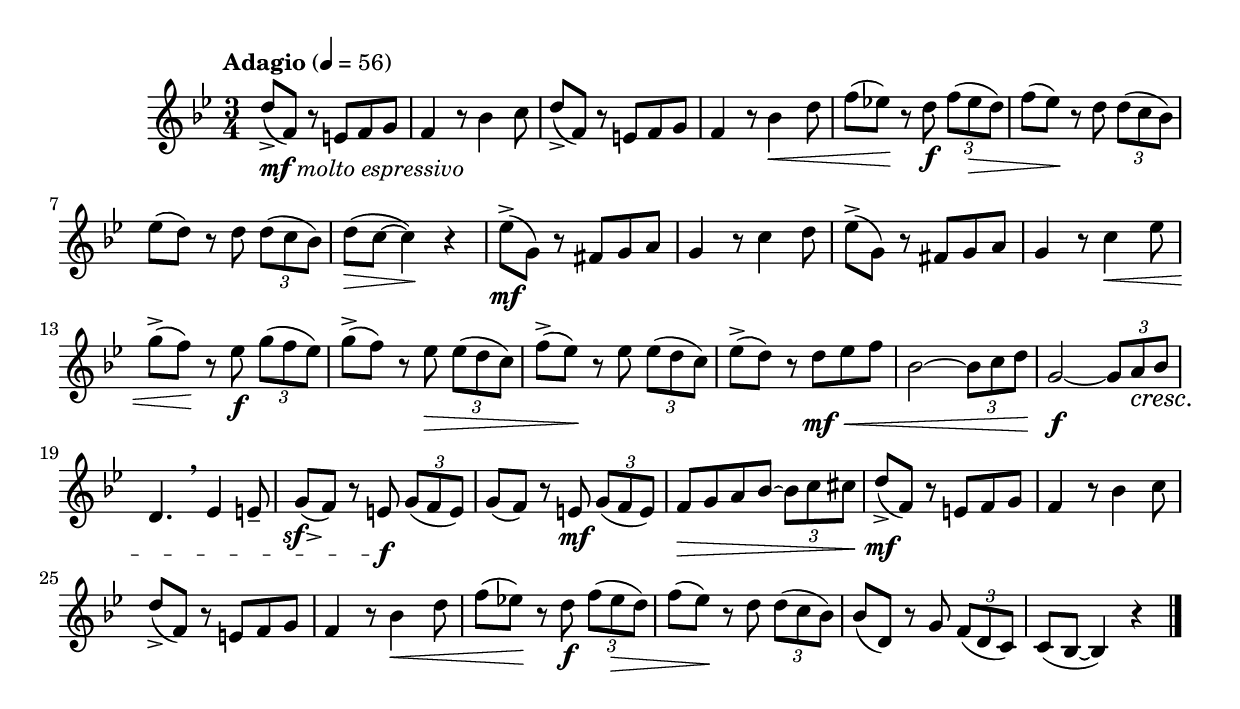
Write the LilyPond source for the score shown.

\version "2.22.0"

\version "2.24.0"

#(begin

(define sf-accent-markup #{
  \markup {
    \concat {
      \dynamic "sf"
      \hspace #0.25
      \raise #0.5 \musicglyph #"scripts.sforzato"
    }
  }
#})

(append! default-script-alist
  (list
    `(sf-accent
      . (
          (stencil . ,ly:text-interface::print)
          (text . ,sf-accent-markup)
          (avoid-slur . around)
          (padding . 0.3)
          (direction . ,DOWN)))))

(define sf-accent (make-articulation 'sf-accent))

)


\relative {
  \language "english"

  \transposition f

  \tempo "Adagio" 4=56

  \key b-flat \major
  \time 3/4

  #(define measures-one-to-seven #{
    \relative {
      d''8->( f,) r e f g |
      f4 r8 b-flat4 c8 |
      d8->( f,) r e f g |
      f4 r8 b-flat4 \< d8 |
      f8( e-flat!) \! r d \f \tuplet 3/2 { f( e-flat \> d) } |
      f8( e-flat) \! r d \tuplet 3/2 { 8( c b-flat) } |
    }
  #})

  <>_\markup { \dynamic "mf" \italic "molto espressivo" }
  \measures-one-to-seven
  e-flat''8( d) \! r8 8 \tuplet 3/2 { 8( c b-flat) } |
  d8( \> c~4) \! r |

  e-flat8->( \mf g,) r f-sharp g a |
  g4 r8 c4 d8 |
  e-flat8->( g,) r f-sharp g a |
  g4 r8 c4 \< e-flat8 |
  g8->( f) \! r e-flat \f \tuplet 3/2 { g( f e-flat) } |
  g8->( f) r e-flat \> \tuplet 3/2 { 8( d c) } |
  f8->( e-flat) \! r8 8 \tuplet 3/2 { 8( d c) } |
  e-flat8->( d) r8 8 \mf \< e-flat f |

  b-flat,2~ \tuplet 3/2 { 8 c d } |
  g,2~ \f \tuplet 3/2 { 8 a \cresc b-flat } |
  d,4. \breathe e-flat4 e8-- |
  g8\sf-accent( f) r e \f \tuplet 3/2 { g( f e) } |
  g8( f) r e \mf \tuplet 3/2 { g( f e) } |
  f8 \> g a b-flat~ \tuplet 3/2 { 8 c c-sharp } |

  <> \mf
  \measures-one-to-seven
  b-flat8( d,) r g \tuplet 3/2 { f( d c) } |
  c8( b-flat~4) r | \bar "|."
}
